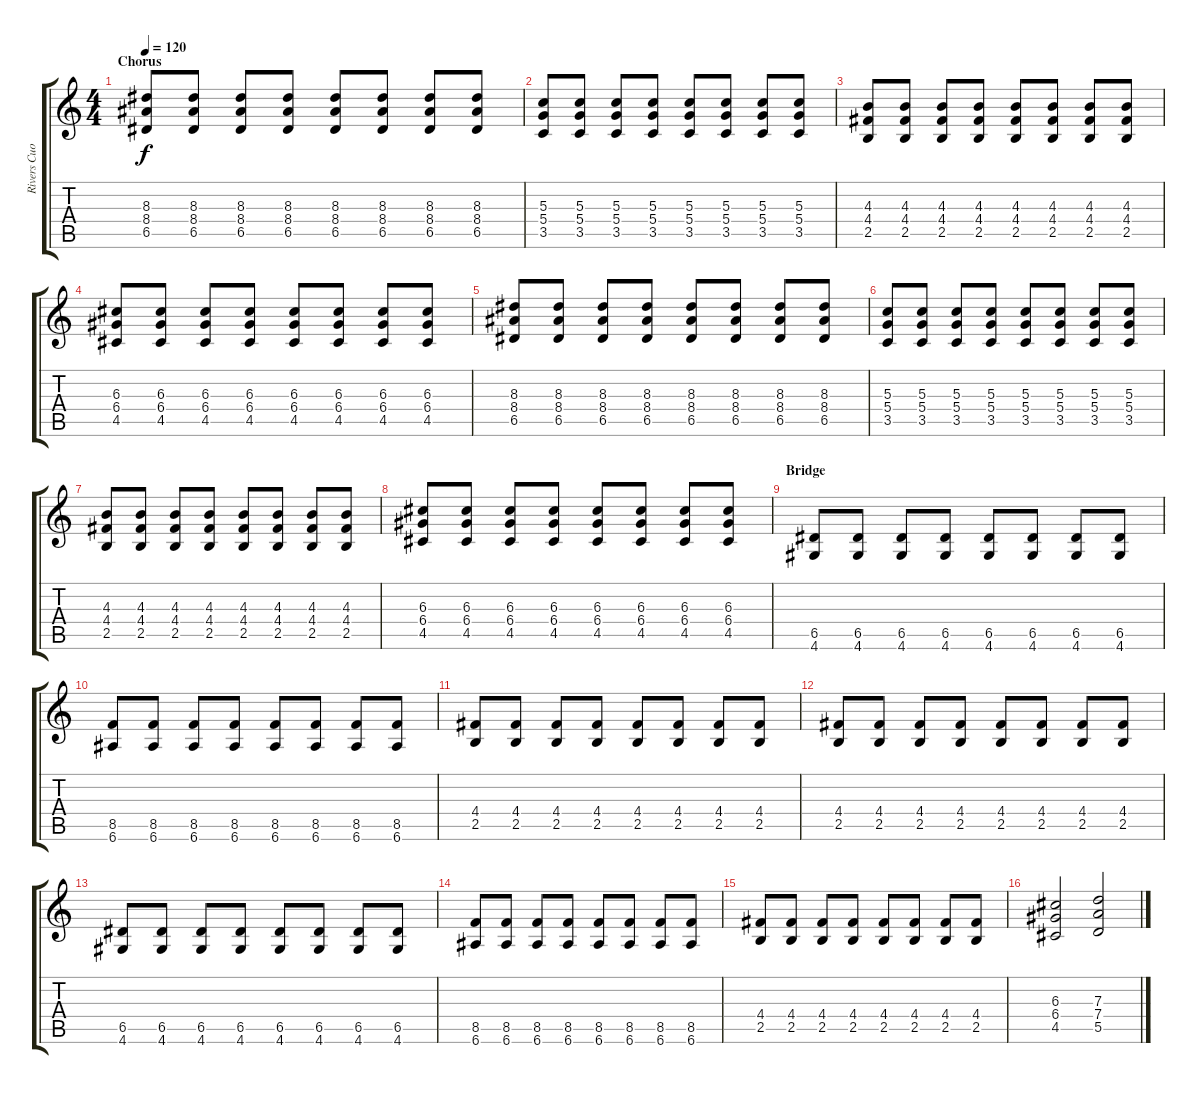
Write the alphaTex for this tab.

\track ("Rivers Cuomo" "Rivers Cuo") {instrument distortionguitar}
\staff {score tabs}
\tuning (E4 B3 G3 D3 A2 E2) {hide}
\ts (4 4)
\section ("" "Chorus")
\tempo 120
\clef g2
\ks c
(8.3 8.4 6.5).8{dy f} (8.3 8.4 6.5).8 (8.3 8.4 6.5).8 (8.3 8.4 6.5).8 (8.3 8.4 6.5).8 (8.3 8.4 6.5).8 (8.3 8.4 6.5).8 (8.3 8.4 6.5).8 |
(5.3 5.4 3.5).8 (5.3 5.4 3.5).8 (5.3 5.4 3.5).8 (5.3 5.4 3.5).8 (5.3 5.4 3.5).8 (5.3 5.4 3.5).8 (5.3 5.4 3.5).8 (5.3 5.4 3.5).8 |
(4.3 4.4 2.5).8 (4.3 4.4 2.5).8 (4.3 4.4 2.5).8 (4.3 4.4 2.5).8 (4.3 4.4 2.5).8 (4.3 4.4 2.5).8 (4.3 4.4 2.5).8 (4.3 4.4 2.5).8 |
(6.3 6.4 4.5).8 (6.3 6.4 4.5).8 (6.3 6.4 4.5).8 (6.3 6.4 4.5).8 (6.3 6.4 4.5).8 (6.3 6.4 4.5).8 (6.3 6.4 4.5).8 (6.3 6.4 4.5).8 |
(8.3 8.4 6.5).8 (8.3 8.4 6.5).8 (8.3 8.4 6.5).8 (8.3 8.4 6.5).8 (8.3 8.4 6.5).8 (8.3 8.4 6.5).8 (8.3 8.4 6.5).8 (8.3 8.4 6.5).8 |
(5.3 5.4 3.5).8 (5.3 5.4 3.5).8 (5.3 5.4 3.5).8 (5.3 5.4 3.5).8 (5.3 5.4 3.5).8 (5.3 5.4 3.5).8 (5.3 5.4 3.5).8 (5.3 5.4 3.5).8 |
(4.3 4.4 2.5).8 (4.3 4.4 2.5).8 (4.3 4.4 2.5).8 (4.3 4.4 2.5).8 (4.3 4.4 2.5).8 (4.3 4.4 2.5).8 (4.3 4.4 2.5).8 (4.3 4.4 2.5).8 |
(6.3 6.4 4.5).8 (6.3 6.4 4.5).8 (6.3 6.4 4.5).8 (6.3 6.4 4.5).8 (6.3 6.4 4.5).8 (6.3 6.4 4.5).8 (6.3 6.4 4.5).8 (6.3 6.4 4.5).8 |
\section ("" "Bridge")
(6.5 4.6).8 (6.5 4.6).8 (6.5 4.6).8 (6.5 4.6).8 (6.5 4.6).8 (6.5 4.6).8 (6.5 4.6).8 (6.5 4.6).8 |
(8.5 6.6).8 (8.5 6.6).8 (8.5 6.6).8 (8.5 6.6).8 (8.5 6.6).8 (8.5 6.6).8 (8.5 6.6).8 (8.5 6.6).8 |
(4.4 2.5).8 (4.4 2.5).8 (4.4 2.5).8 (4.4 2.5).8 (4.4 2.5).8 (4.4 2.5).8 (4.4 2.5).8 (4.4 2.5).8 |
(4.4 2.5).8 (4.4 2.5).8 (4.4 2.5).8 (4.4 2.5).8 (4.4 2.5).8 (4.4 2.5).8 (4.4 2.5).8 (4.4 2.5).8 |
(6.5 4.6).8 (6.5 4.6).8 (6.5 4.6).8 (6.5 4.6).8 (6.5 4.6).8 (6.5 4.6).8 (6.5 4.6).8 (6.5 4.6).8 |
(8.5 6.6).8 (8.5 6.6).8 (8.5 6.6).8 (8.5 6.6).8 (8.5 6.6).8 (8.5 6.6).8 (8.5 6.6).8 (8.5 6.6).8 |
(4.4 2.5).8 (4.4 2.5).8 (4.4 2.5).8 (4.4 2.5).8 (4.4 2.5).8 (4.4 2.5).8 (4.4 2.5).8 (4.4 2.5).8 |
(6.3 6.4 4.5).2 (7.3 7.4 5.5).2
